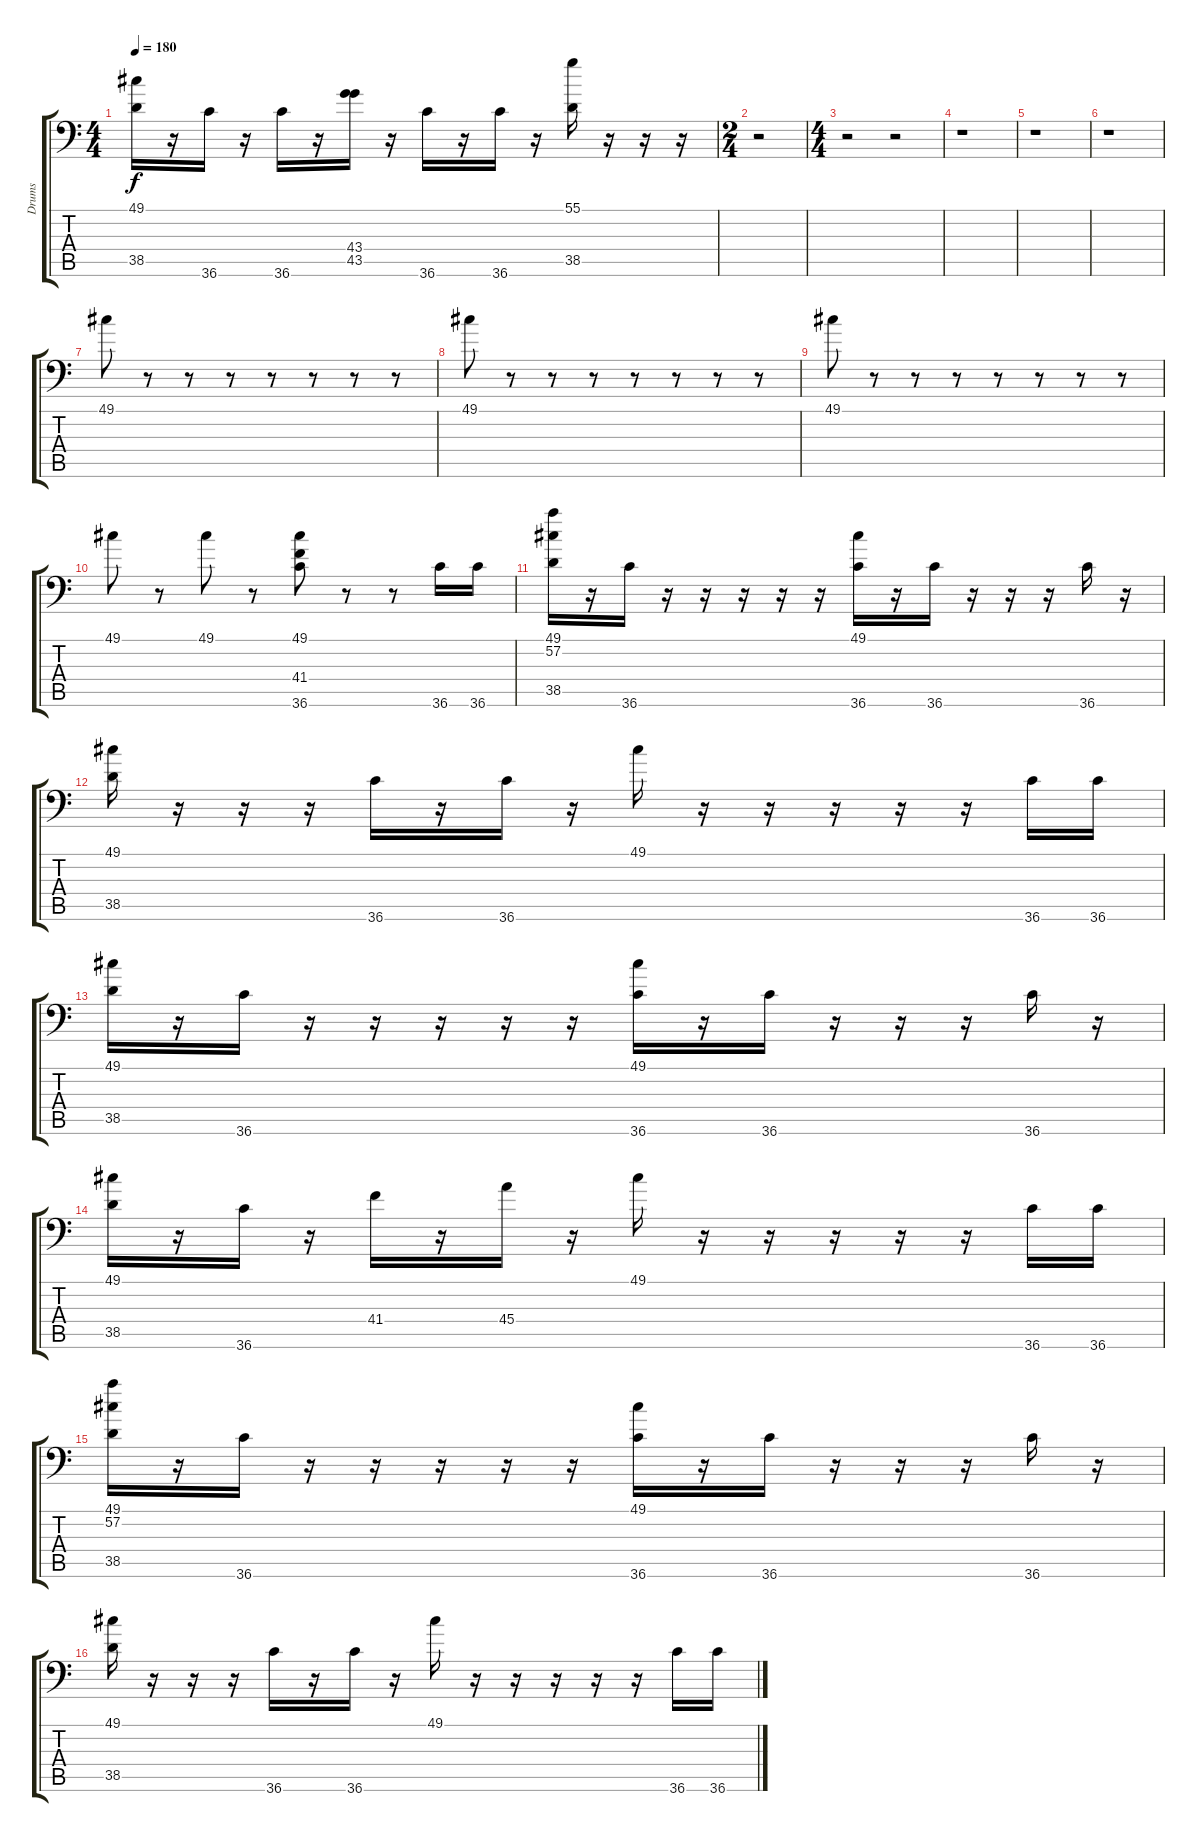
\track ("Drums" "Drums") {instrument acousticgrandpiano}
\staff {score tabs}
\tuning (C-1 C-1 C-1 C-1 C-1 C-1) {hide}
\ts (4 4)
\tempo 180
\clef f4
\ks c
(49.1 38.5).16{dy f} r.16 36.6.16 r.16 36.6.16 r.16 (43.4 43.5).16 r.16 36.6.16 r.16 36.6.16 r.16 (55.1 38.5).16 r.16 r.16 r.16 |
\ts (2 4)
r.2 |
\ts (4 4)
r.2 r.2 |
r.1 |
r.1 |
r.1 |
49.1.8 r.8 r.8 r.8 r.8 r.8 r.8 r.8 |
49.1.8 r.8 r.8 r.8 r.8 r.8 r.8 r.8 |
49.1.8 r.8 r.8 r.8 r.8 r.8 r.8 r.8 |
49.1.8 r.8 49.1.8 r.8 (49.1 41.4 36.6).8 r.8 r.8 36.6.16 36.6.16 |
(49.1 57.2 38.5).16 r.16 36.6.16 r.16 r.16 r.16 r.16 r.16 (49.1 36.6).16 r.16 36.6.16 r.16 r.16 r.16 36.6.16 r.16 |
(49.1 38.5).16 r.16 r.16 r.16 36.6.16 r.16 36.6.16 r.16 49.1.16 r.16 r.16 r.16 r.16 r.16 36.6.16 36.6.16 |
(49.1 38.5).16 r.16 36.6.16 r.16 r.16 r.16 r.16 r.16 (49.1 36.6).16 r.16 36.6.16 r.16 r.16 r.16 36.6.16 r.16 |
(49.1 38.5).16 r.16 36.6.16 r.16 41.4.16 r.16 45.4.16 r.16 49.1.16 r.16 r.16 r.16 r.16 r.16 36.6.16 36.6.16 |
(49.1 57.2 38.5).16 r.16 36.6.16 r.16 r.16 r.16 r.16 r.16 (49.1 36.6).16 r.16 36.6.16 r.16 r.16 r.16 36.6.16 r.16 |
(49.1 38.5).16 r.16 r.16 r.16 36.6.16 r.16 36.6.16 r.16 49.1.16 r.16 r.16 r.16 r.16 r.16 36.6.16 36.6.16
